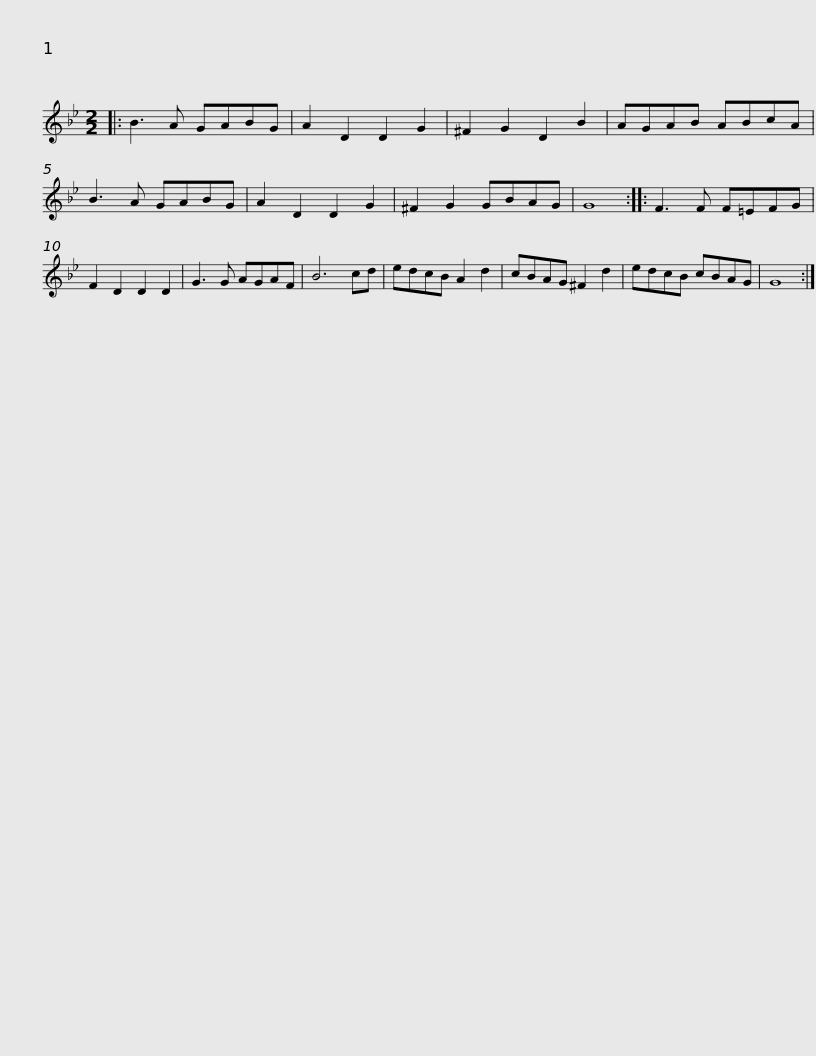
X:1
L:1/8
M:2/2
I:linebreak $
K:Gmin
V:1 treble
V:1
|: B3 A GABG | A2 D2 D2 G2 | ^F2 G2 D2 B2 | AGAB ABcA | B3 A GABG | %5
 A2 D2 D2 G2 | ^F2 G2 GBAG |$ G8 :: F3 F F=EFG | F2 D2 D2 D2 | %10
 G3 G AGAF | B6 cd | edcB A2 d2 | cBAG ^F2 d2 |$ edcB cBAG | %15
 G8 :| %16
